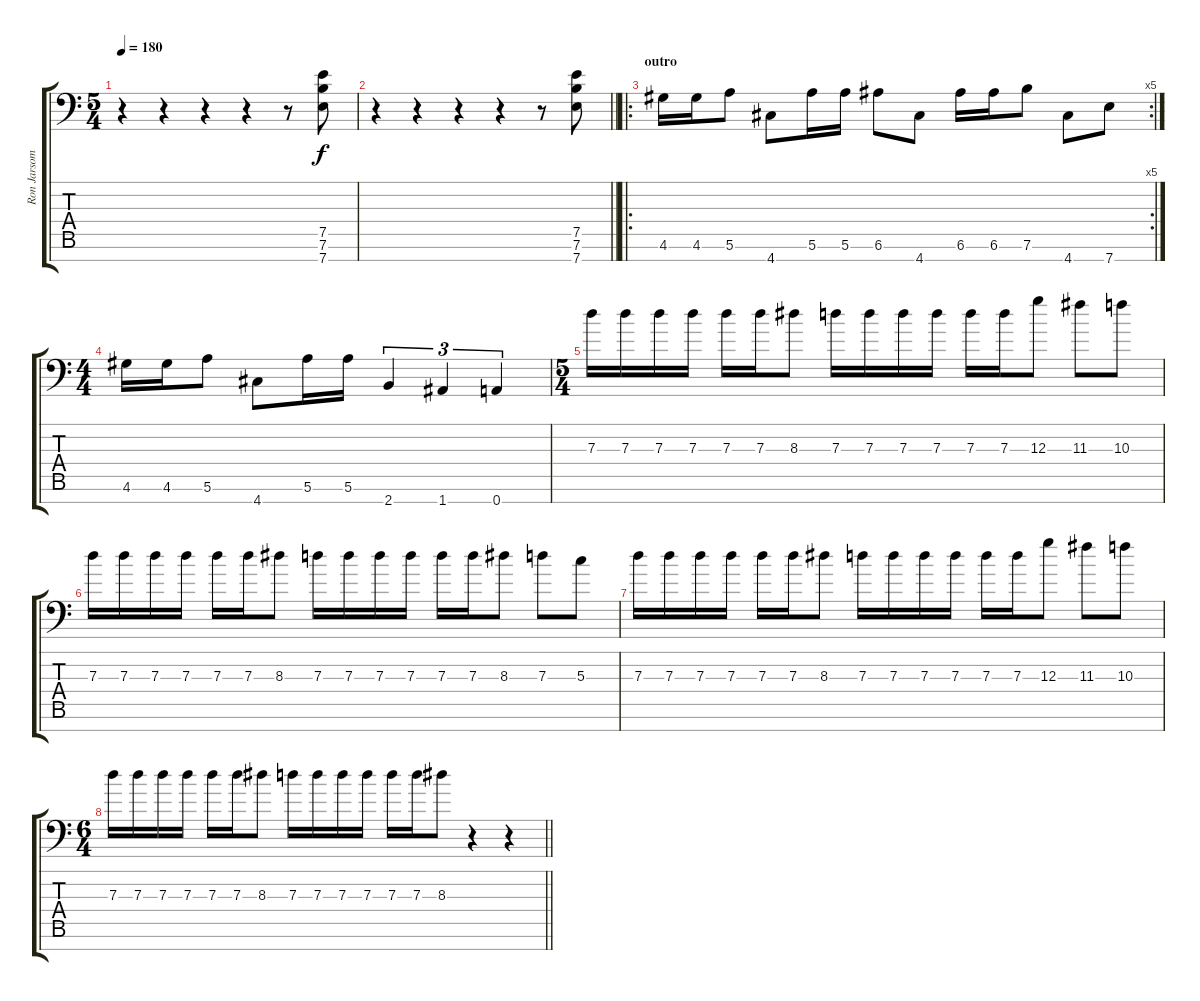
\track ("Ron Jarsombek " "Ron Jarsom") {instrument distortionguitar}
\staff {score tabs}
\tuning (E4 B3 G3 D3 A2 E2 A1) {hide}
\ts (5 4)
\tempo 180
\clef f4
\ks c
r.4{dy f} r.4 r.4 r.4 r.8 (7.5 7.6 7.7).8 |
\barLineRight lightlight
r.4 r.4 r.4 r.4 r.8 (7.5 7.6 7.7).8 |
\ro
\rc 5
\section ("" "outro")
4.6.16 4.6.16 5.6.8 4.7.8 5.6.16 5.6.16 6.6.8 4.7.8 6.6.16 6.6.16 7.6.8 4.7.8 7.7.8 |
\ts (4 4)
4.6.16 4.6.16 5.6.8 4.7.8 5.6.16 5.6.16 2.7.4{tu (3 2)} 1.7.4{tu (3 2)} 0.7.4{tu (3 2)} |
\ts (5 4)
7.3.16 7.3.16 7.3.16 7.3.16 7.3.16 7.3.16 8.3.8 7.3.16 7.3.16 7.3.16 7.3.16 7.3.16 7.3.16 12.3.8 11.3.8 10.3.8 |
7.3.16 7.3.16 7.3.16 7.3.16 7.3.16 7.3.16 8.3.8 7.3.16 7.3.16 7.3.16 7.3.16 7.3.16 7.3.16 8.3.8 7.3.8 5.3.8 |
7.3.16 7.3.16 7.3.16 7.3.16 7.3.16 7.3.16 8.3.8 7.3.16 7.3.16 7.3.16 7.3.16 7.3.16 7.3.16 12.3.8 11.3.8 10.3.8 |
\ts (6 4)
\barLineRight lightlight
7.3.16 7.3.16 7.3.16 7.3.16 7.3.16 7.3.16 8.3.8 7.3.16 7.3.16 7.3.16 7.3.16 7.3.16 7.3.16 8.3.8 r.4 r.4
